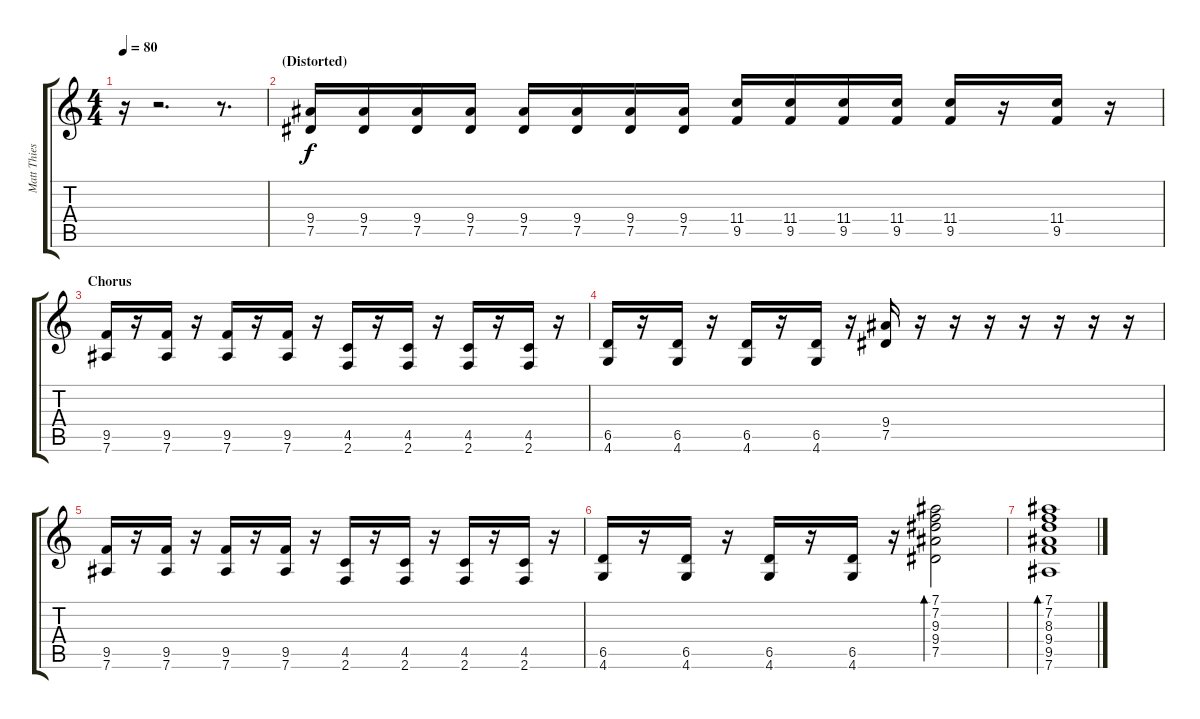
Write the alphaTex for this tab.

\track ("Matt Thiesen" "Matt Thies") {instrument overdrivenguitar}
\staff {score tabs}
\tuning (Eb4 Bb3 Gb3 Db3 Ab2 Eb2) {hide}
\ts (4 4)
\tempo 80
\clef g2
\ks c
r.16{dy f} r.2{d} r.8{d} |
\section ("" "(Distorted)")
(9.4 7.5).16 (9.4 7.5).16 (9.4 7.5).16 (9.4 7.5).16 (9.4 7.5).16 (9.4 7.5).16 (9.4 7.5).16 (9.4 7.5).16 (11.4 9.5).16 (11.4 9.5).16 (11.4 9.5).16 (11.4 9.5).16 (11.4 9.5).16 r.16 (11.4 9.5).16 r.16 |
\section ("" "Chorus")
(9.5 7.6).16 r.16 (9.5 7.6).16 r.16 (9.5 7.6).16 r.16 (9.5 7.6).16 r.16 (4.5 2.6).16 r.16 (4.5 2.6).16 r.16 (4.5 2.6).16 r.16 (4.5 2.6).16 r.16 |
(6.5 4.6).16 r.16 (6.5 4.6).16 r.16 (6.5 4.6).16 r.16 (6.5 4.6).16 r.16 (9.4 7.5).16 r.16 r.16 r.16 r.16 r.16 r.16 r.16 |
(9.5 7.6).16 r.16 (9.5 7.6).16 r.16 (9.5 7.6).16 r.16 (9.5 7.6).16 r.16 (4.5 2.6).16 r.16 (4.5 2.6).16 r.16 (4.5 2.6).16 r.16 (4.5 2.6).16 r.16 |
(6.5 4.6).16 r.16 (6.5 4.6).16 r.16 (6.5 4.6).16 r.16 (6.5 4.6).16 r.16 (7.1 7.2 9.3 9.4 7.5).2{bd 120} |
(7.1 7.2 8.3 9.4 9.5 7.6).1{bd 240}
